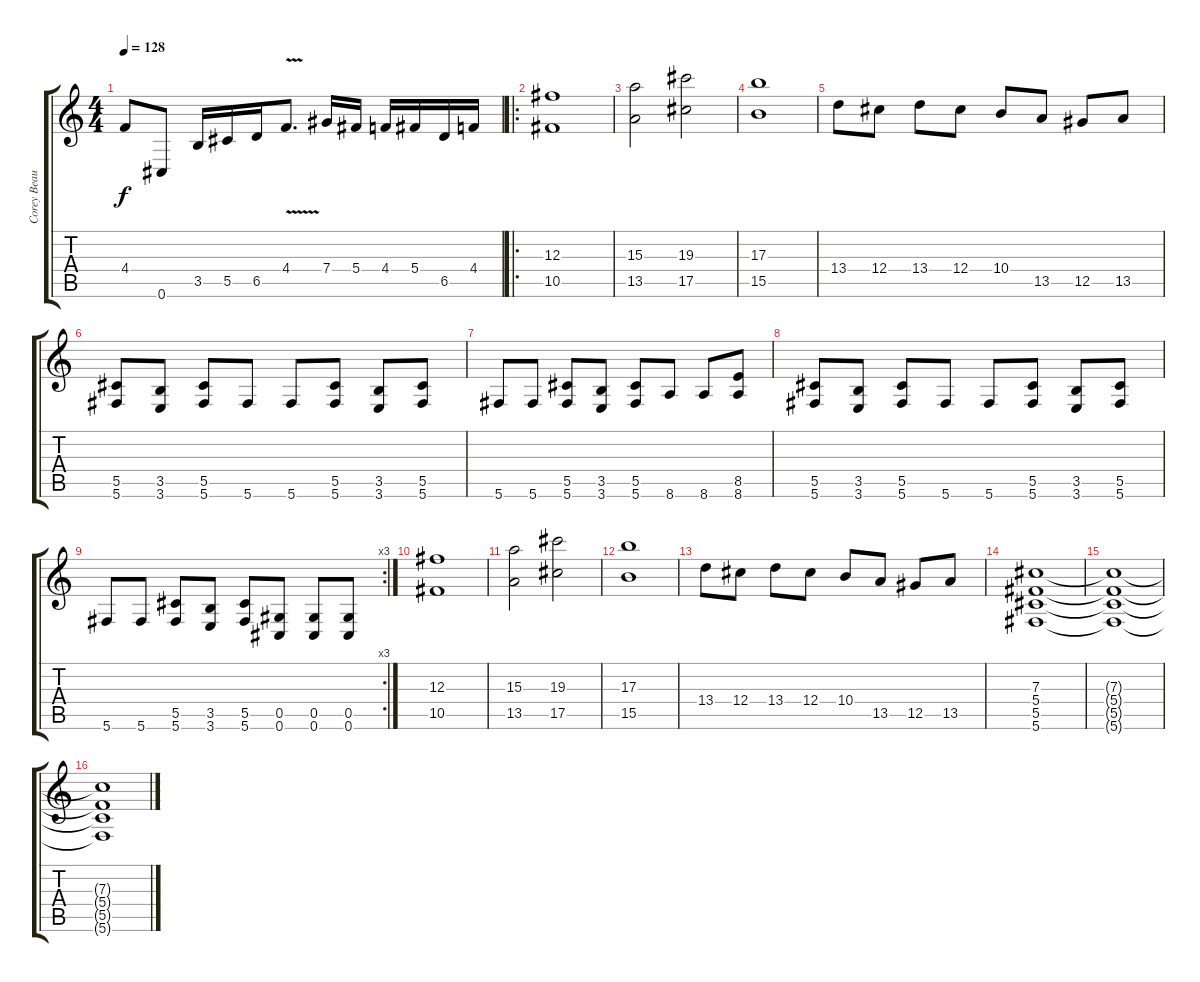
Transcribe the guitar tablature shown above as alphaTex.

\track ("Corey Beaulieu" "Corey Beau") {instrument overdrivenguitar}
\staff {score tabs}
\tuning (Eb4 Bb3 Gb3 Db3 Ab2 Db2) {hide}
\ts (4 4)
\tempo 128
\clef g2
\ks c
4.4{t}.8{dy f} 0.6.8 3.5.16 5.5.16 6.5.16 4.4{v}.8{d} 7.4.16 5.4.16 4.4.16 5.4.16 6.5.16 4.4.16 |
\ro
(12.3 10.5).1 |
(15.3 13.5).2 (19.3 17.5).2 |
(17.3 15.5).1 |
13.4.8 12.4.8 13.4.8 12.4.8 10.4.8 13.5.8 12.5.8 13.5.8 |
(5.5 5.6).8 (3.5 3.6).8 (5.5 5.6).8 5.6.8 5.6.8 (5.5 5.6).8 (3.5 3.6).8 (5.5 5.6).8 |
5.6.8 5.6.8 (5.5 5.6).8 (3.5 3.6).8 (5.5 5.6).8 8.6.8 8.6.8 (8.5 8.6).8 |
(5.5 5.6).8 (3.5 3.6).8 (5.5 5.6).8 5.6.8 5.6.8 (5.5 5.6).8 (3.5 3.6).8 (5.5 5.6).8 |
\rc 3
5.6.8 5.6.8 (5.5 5.6).8 (3.5 3.6).8 (5.5 5.6).8 (0.5 0.6).8 (0.5 0.6).8 (0.5 0.6).8 |
(12.3 10.5).1 |
(15.3 13.5).2 (19.3 17.5).2 |
(17.3 15.5).1 |
13.4.8 12.4.8 13.4.8 12.4.8 10.4.8 13.5.8 12.5.8 13.5.8 |
(7.3 5.4 5.5 5.6).1 |
(7.3{t} 5.4{t} 5.5{t} 5.6{t}).1 |
(7.3{t} 5.4{t} 5.5{t} 5.6{t}).1
